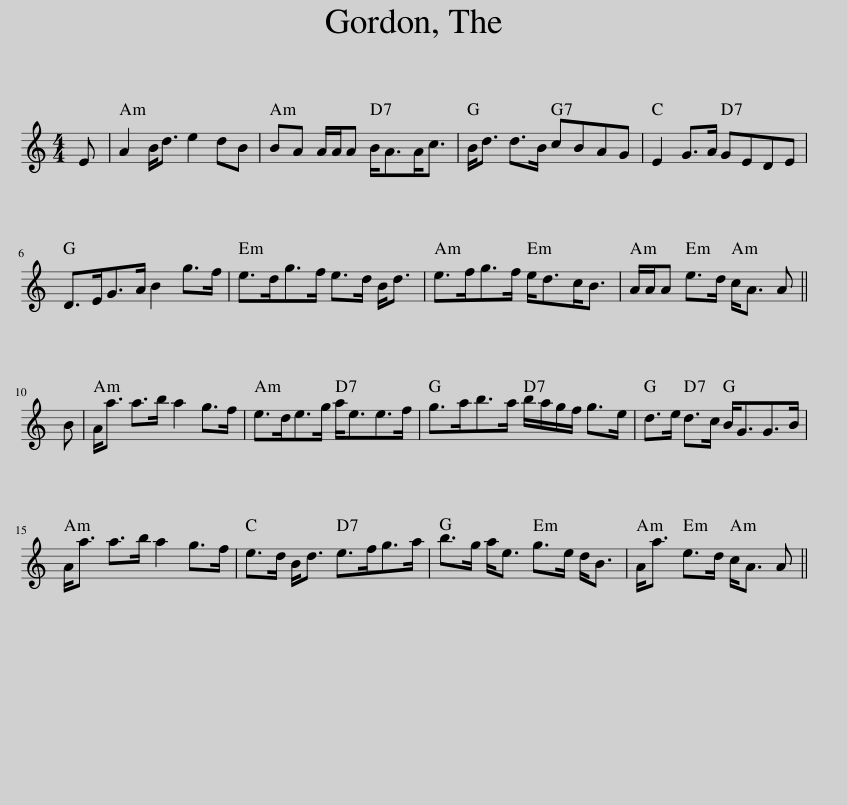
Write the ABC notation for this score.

X:1
L:1/8
M:4/4
I:linebreak $
K:C
V:1 treble
V:1
 E | A2 B<d e2 dB | BA A/A/A B<AA<c | B<d d>B cBAG | E2 G>A GEDE |$ %5
 D>EG>A B2 g>f | e>dg>f e>d B<d | e>fg>f e<dc<B | A/A/A e>d c<A A ||$ B | %10
 A<a a>b a2 g>f | e>de>g a<ee>f | g>ab>a b/a/g/f/ g>e | d>e d>c B<GG>B |$ A<a a>b a2 g>f | %15
 e>d B<d e>fg>a | b>g a<e g>e d<B | A<a e>d c<A A || %18
